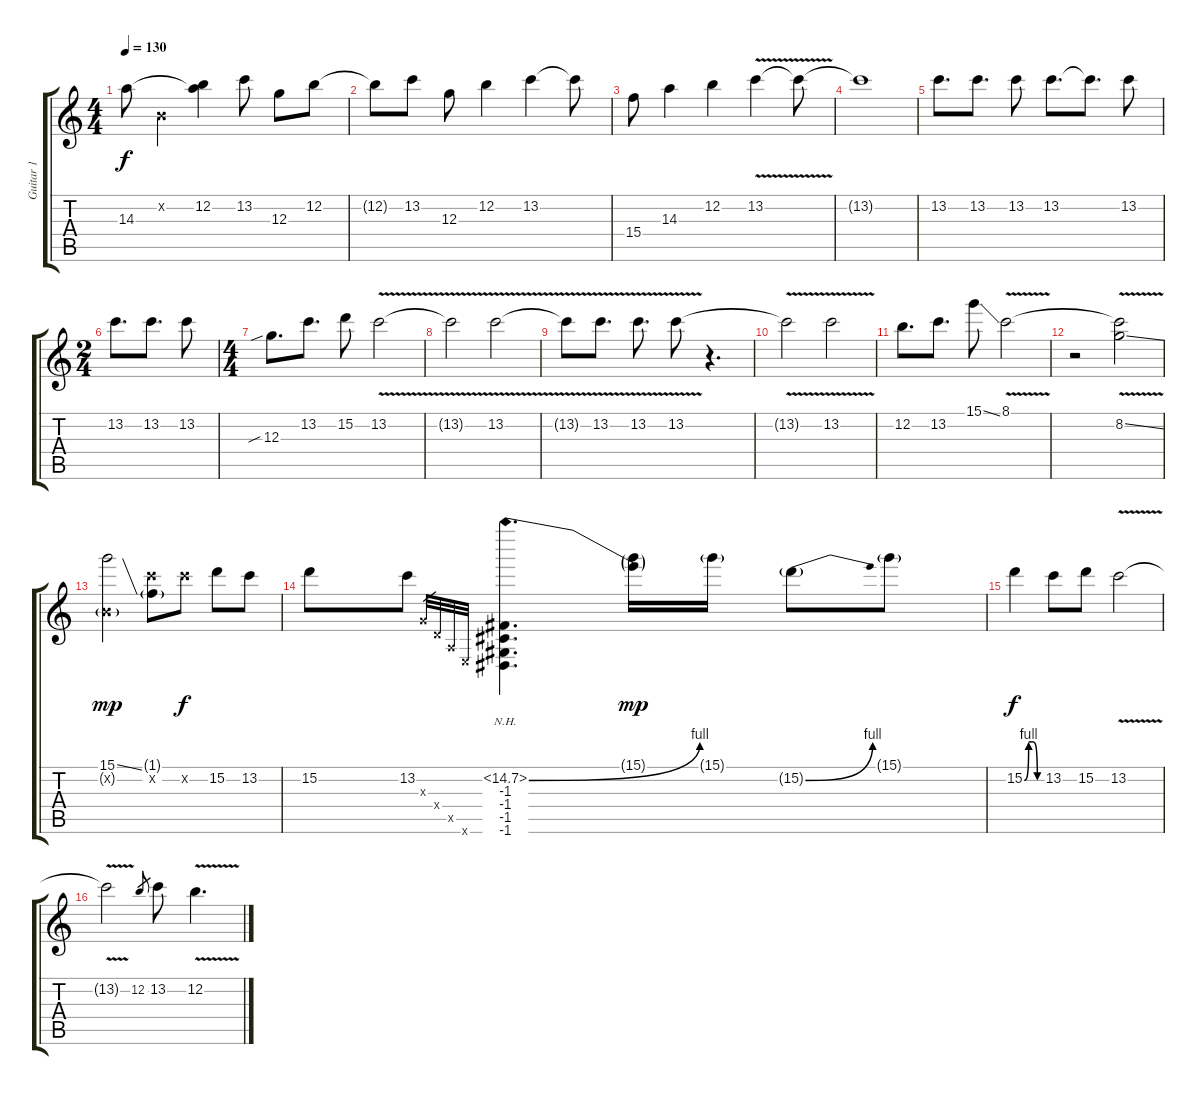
\track ("Guitar 1" "Guitar 1") {instrument acousticguitarsteel}
\staff {score tabs}
\tuning (E4 B3 G3 D3 A2 E2) {hide}
\ts (4 4)
\tempo 130
\clef g2
\ks c
14.3.8{dy f} 0.2{x}.4 (12.2 14.3{t}).4 13.2.8 12.3.8 12.2.8 |
12.2{t}.8 13.2.8 12.3.8 12.2.4 13.2.4 13.2{t}.8 |
15.4.8 14.3.4 12.2.4 13.2{v}.4 13.2{t}.8 |
13.2{t}.1 |
13.2.8{d} 13.2.8{d} 13.2.8 13.2.8{d} 13.2{t}.8{d} 13.2.8 |
\ts (2 4)
13.2.8{d} 13.2.8{d} 13.2.8 |
\ts (4 4)
12.3{sib}.8{d} 13.2.8{d} 15.2.8 13.2{v}.2 |
13.2{t}.2 13.2{v}.2 |
13.2{t}.8 13.2{v}.8{d} 13.2{v}.8{d} 13.2{v}.8 r.4{d} |
13.2{t}.2 13.2{v}.2 |
12.2.8{d} 13.2.8{d} 15.1{ss}.8 8.1{v}.2 |
r.2 (8.1{t} 8.2{ss}).2 |
(15.1{ss} 0.2{g x}).2{dy mp} (1.1{g} 13.2{x}).8 13.2{x}.8{dy f} 15.2.8 13.2.8 |
15.2.8 13.2.8 0.3{x}.32{gr} 0.4{x}.32{gr} 0.5{x}.32{gr} 0.6{x}.32{gr} (15.2{be (bend 0 0 60 4) nh} -1.3 -1.4 -1.5 -1.6).4{d} (15.1{g} 15.2{t}).16{dy mp} 15.1{g}.16 15.2{be (bend 0 0 60 4) g}.8 15.1{g}.8 |
15.2{be (custom 0 0 15 4 30 4 45 0 60 0)}.4{dy f} 13.2.8 15.2.8 13.2{v}.2 |
13.2{t}.2 12.2.8{gr} 13.2.8 12.2{v}.4{d}
